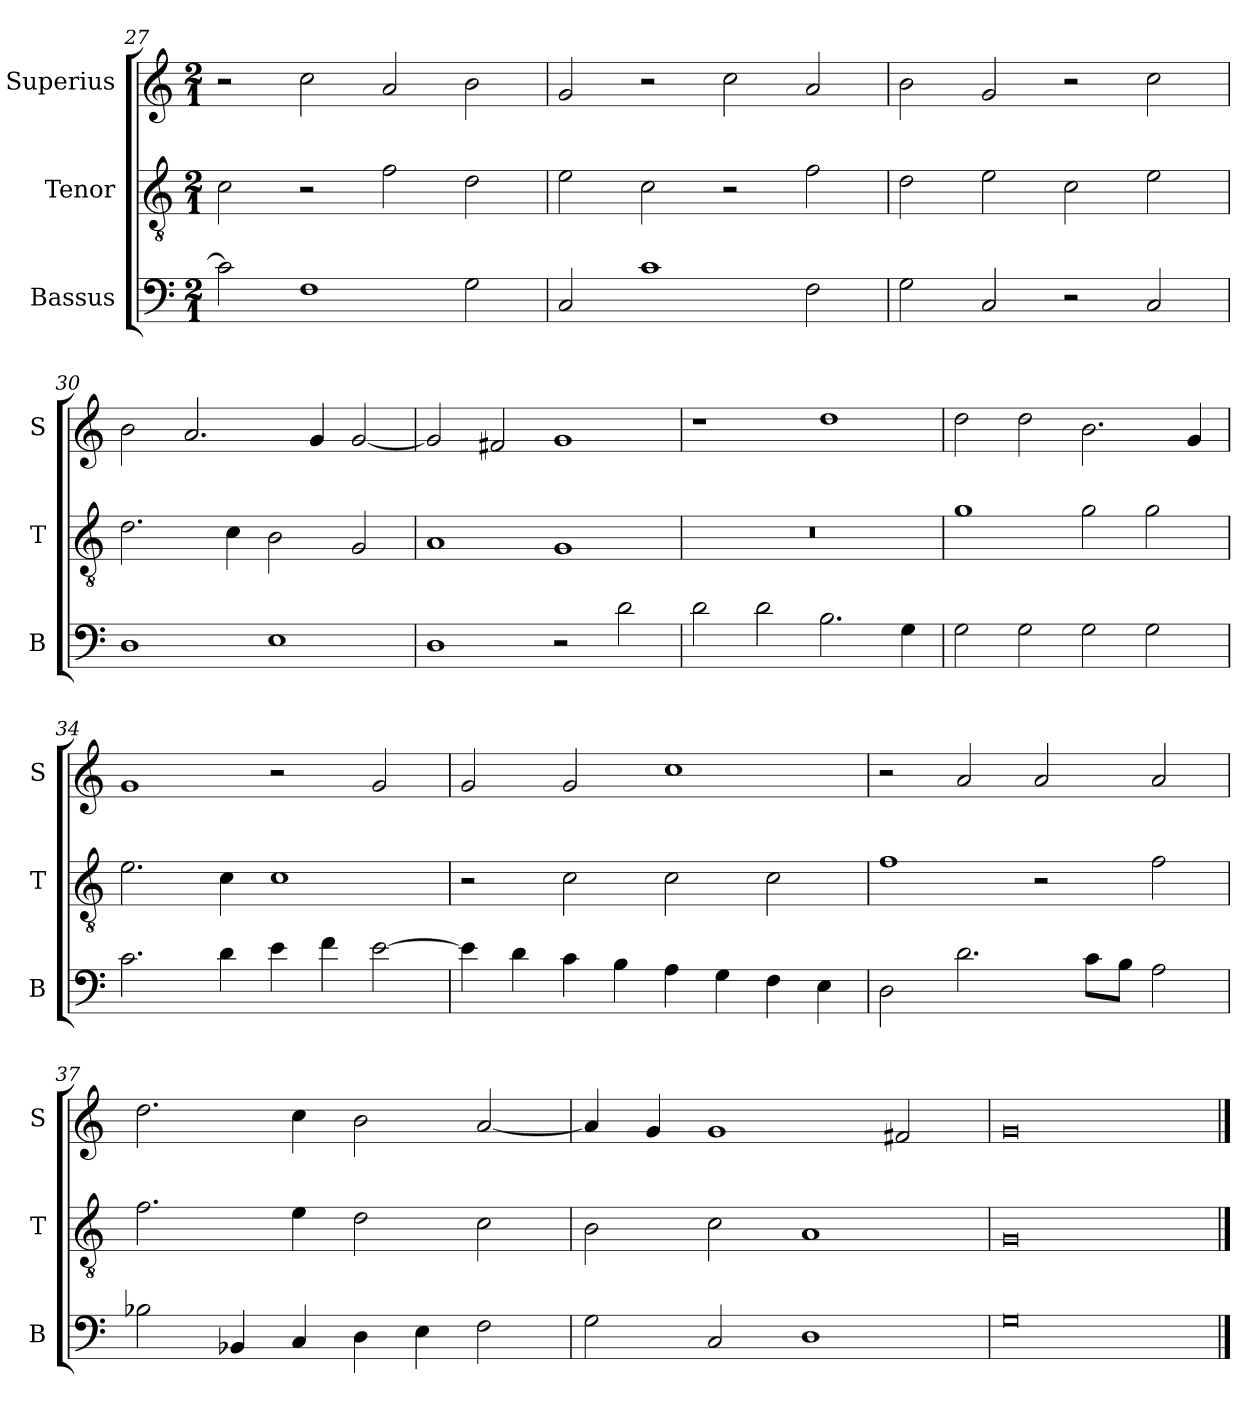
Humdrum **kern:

**kern	**kern	**kern
*part3	*part2	*part1
*staff3	*staff2	*staff1
*I"Bassus	*I"Tenor	*I"Superius
*I'B	*I'T	*I'S
*clefF4	*clefGv2	*clefG2
*k[]	*k[]	*k[]
*M2/1	*M2/1	*M2/1
=27	=27	=27
2c\]	2c\	2r
1F	2r	2cc\
.	2f\	2a/
2G\	2d\	2b\
=28	=28	=28
2C/	2e\	2g/
1c	2c\	2r
.	2r	2cc\
2F\	2f\	2a/
=29	=29	=29
2G\	2d\	2b\
2C/	2e\	2g/
2r	2c\	2r
2C/	2e\	2cc\
=30	=30	=30
1D	2.d\	2b\
.	.	2.a/
.	4c\	.
1E	2B\	.
.	.	4g/
.	2G/	[2g/
=31	=31	=31
1D	1A	2g/]
.	.	2f#X/
2r	1G	1g
2d\	.	.
=32	=32	=32
2d\	0r	1r
2d\	.	.
2.B\	.	1dd
4G\	.	.
=33	=33	=33
2G\	1g	2dd\
2G\	.	2dd\
2G\	2g\	2.b\
2G\	2g\	.
.	.	4g/
=34	=34	=34
2.c\	2.e\	1g
4d\	4c\	.
4e\	1c	2r
4f\	.	.
[2e\	.	2g/
=35	=35	=35
4e\]	2r	2g/
4d\	.	.
4c\	2c\	2g/
4B\	.	.
4A\	2c\	1cc
4G\	.	.
4F\	2c\	.
4E\	.	.
=36	=36	=36
2D\	1f	2r
2.d\	.	2a/
.	2r	2a/
8c\L	.	.
8B\J	.	.
2A\	2f\	2a/
=37	=37	=37
2B-X\	2.f\	2.dd\
4BB-X/	.	.
4C/	4e\	4cc\
4D\	2d\	2b\
4E\	.	.
2F\	2c\	[2a/
=38	=38	=38
2G\	2B\	4a/]
.	.	4g/
2C/	2c\	1g
1D	1A	.
.	.	2f#X/
=39	=39	=39
0G	0G	0g
==	==	==
*-	*-	*-
